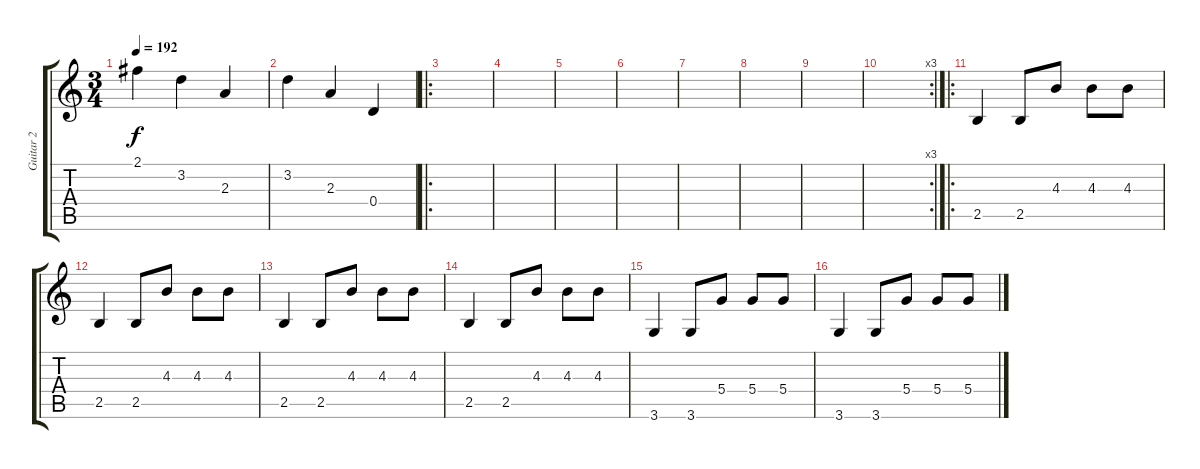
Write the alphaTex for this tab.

\track ("Guitar 2" "Guitar 2") {instrument acousticguitarnylon}
\staff {score tabs}
\tuning (E4 B3 G3 D3 A2 E2) {hide}
\ts (3 4)
\tempo 192
\clef g2
\ks c
2.1.4{dy f} 3.2.4 2.3.4 |
3.2.4 2.3.4 0.4.4 |
\ro
|
|
|
|
|
|
|
\rc 3
|
\ro
2.5.4 2.5.8 4.3.8 4.3.8 4.3.8 |
2.5.4 2.5.8 4.3.8 4.3.8 4.3.8 |
2.5.4 2.5.8 4.3.8 4.3.8 4.3.8 |
2.5.4 2.5.8 4.3.8 4.3.8 4.3.8 |
3.6.4 3.6.8 5.4.8 5.4.8 5.4.8 |
3.6.4 3.6.8 5.4.8 5.4.8 5.4.8
